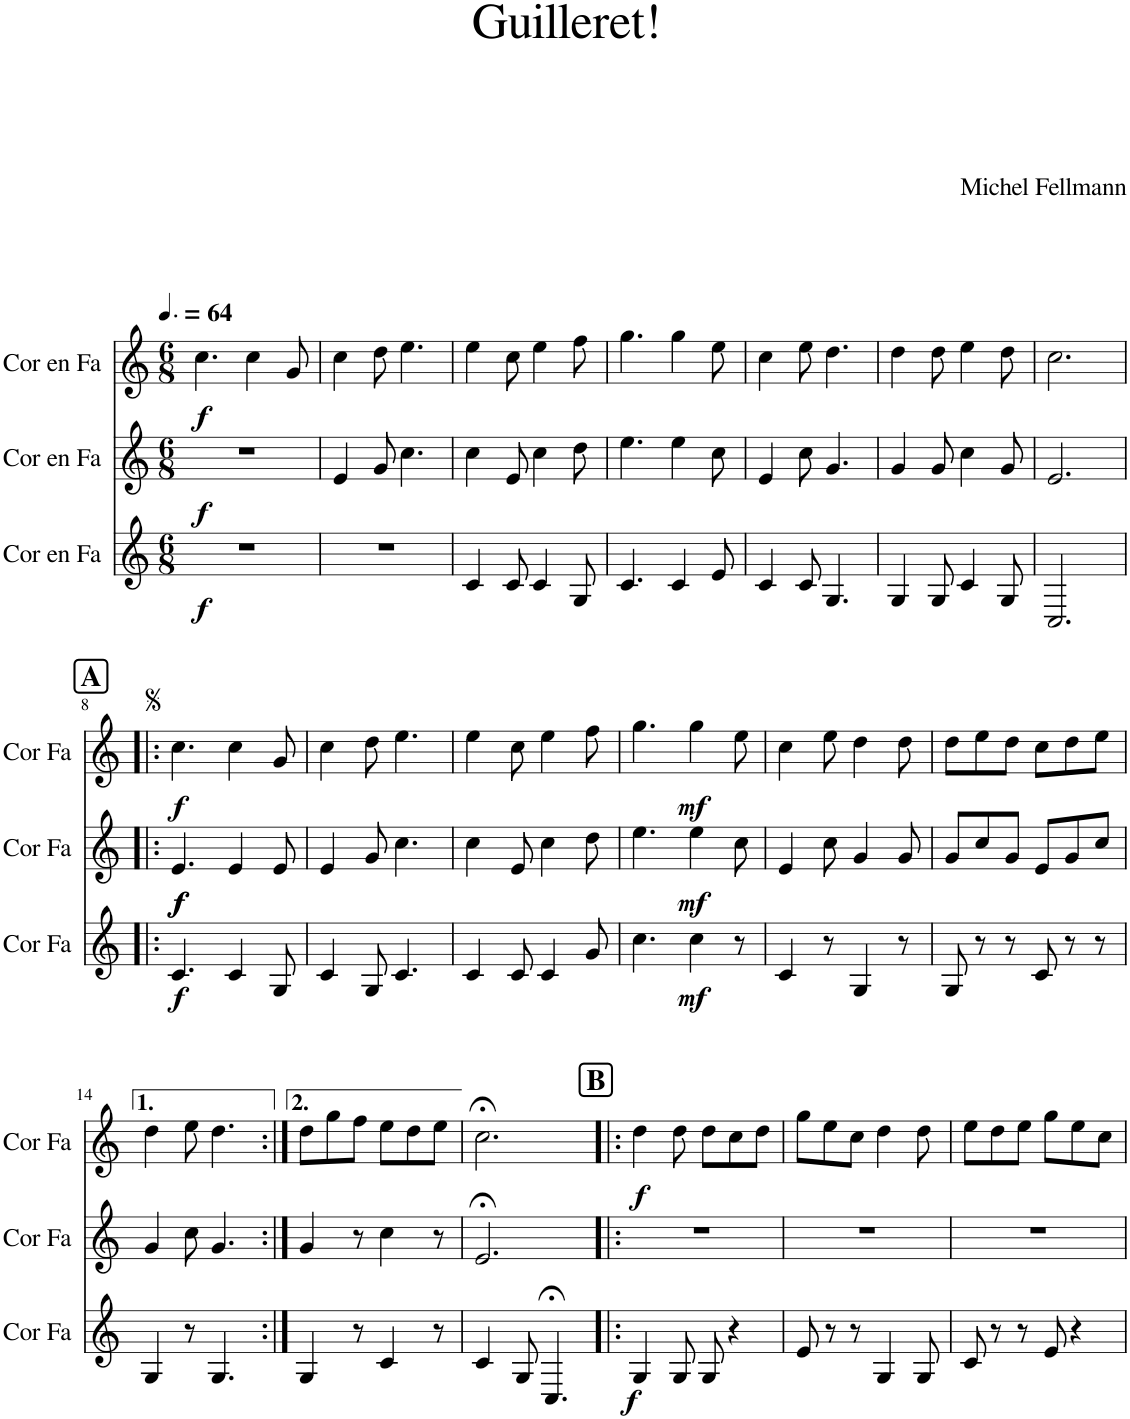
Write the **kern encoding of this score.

**kern	**dynam	**kern	**dynam	**kern	**dynam
*part3	*part3	*part2	*part2	*part1	*part1
*staff3	*staff3	*staff2	*staff2	*staff1	*staff1
*I"Cor en Fa	*	*I"Cor en Fa	*	*I"Cor en Fa	*
*I'Cor Fa	*	*I'Cor Fa	*	*I'Cor Fa	*
*clefG2	*	*clefG2	*	*clefG2	*
*Trd4c7	*	*Trd4c7	*	*Trd4c7	*
*k[]	*	*k[]	*	*k[]	*
*M6/8	*	*M6/8	*	*M6/8	*
*MM96	*	*MM96	*	*MM96	*
=1	=1	=1	=1	=1	=1
!	!LO:DY:b	!	!LO:DY:b	!	!LO:DY:b
2.r	f	2.r	f	4.cc\	f
.	.	.	.	4cc\	.
.	.	.	.	8g/	.
=2	=2	=2	=2	=2	=2
2.r	.	4e/	.	4cc\	.
.	.	8g/	.	8dd\	.
.	.	4.cc\	.	4.ee\	.
=3	=3	=3	=3	=3	=3
4c/	.	4cc\	.	4ee\	.
8c/	.	8e/	.	8cc\	.
4c/	.	4cc\	.	4ee\	.
8G/	.	8dd\	.	8ff\	.
=4	=4	=4	=4	=4	=4
4.c/	.	4.ee\	.	4.gg\	.
4c/	.	4ee\	.	4gg\	.
8e/	.	8cc\	.	8ee\	.
=5	=5	=5	=5	=5	=5
4c/	.	4e/	.	4cc\	.
8c/	.	8cc\	.	8ee\	.
4.G/	.	4.g/	.	4.dd\	.
=6	=6	=6	=6	=6	=6
4G/	.	4g/	.	4dd\	.
8G/	.	8g/	.	8dd\	.
4c/	.	4cc\	.	4ee\	.
8G/	.	8g/	.	8dd\	.
=7	=7	=7	=7	=7	=7
2.C/	.	2.e/	.	2.cc\	.
!!LO:LB:g=z
!!LO:REH:place=s1:a:B:cj:fs=14:t=A
=8!|:	=8!|:	=8!|:	=8!|:	=8!|:	=8!|:
!	!LO:DY:b	!	!LO:DY:b	!	!
!	!	!	!LO:DY:n=1:b	!	!LO:DY:b
4.c/	f	4.e/	f f	4.cc\	f
4c/	.	4e/	.	4cc\	.
8G/	.	8e/	.	8g/	.
=9	=9	=9	=9	=9	=9
4c/	.	4e/	.	4cc\	.
8G/	.	8g/	.	8dd\	.
4.c/	.	4.cc\	.	4.ee\	.
=10	=10	=10	=10	=10	=10
4c/	.	4cc\	.	4ee\	.
8c/	.	8e/	.	8cc\	.
4c/	.	4cc\	.	4ee\	.
8g/	.	8dd\	.	8ff\	.
=11	=11	=11	=11	=11	=11
4.cc\	.	4.ee\	.	4.gg\	.
!	!LO:DY:b	!	!LO:DY:b	!	!LO:DY:b
4cc\	mf	4ee\	mf	4gg\	mf
8r	.	8cc\	.	8ee\	.
=12	=12	=12	=12	=12	=12
4c/	.	4e/	.	4cc\	.
8r	.	8cc\	.	8ee\	.
4G/	.	4g/	.	4dd\	.
8r	.	8g/	.	8dd\	.
=13	=13	=13	=13	=13	=13
8G/	.	8g/L	.	8dd\L	.
8r	.	8cc/	.	8ee\	.
8r	.	8g/J	.	8dd\J	.
8c/	.	8e/L	.	8cc\L	.
8r	.	8g/	.	8dd\	.
8r	.	8cc/J	.	8ee\J	.
!!LO:LB:g=z
=14	=14	=14	=14	=14	=14
4G/	.	4g/	.	4dd\	.
8r	.	8cc\	.	8ee\	.
4.G/	.	4.g/	.	4.dd\	.
=15:|!	=15:|!	=15:|!	=15:|!	=15:|!	=15:|!
4G/	.	4g/	.	8dd\L	.
.	.	.	.	8gg\	.
8r	.	8r	.	8ff\J	.
4c/	.	4cc\	.	8ee\L	.
.	.	.	.	8dd\	.
8r	.	8r	.	8ee\J	.
=16	=16	=16	=16	=16	=16
4c/	.	2.e;</	.	2.cc;<\	.
8G/	.	.	.	.	.
4.C;</	.	.	.	.	.
!!LO:REH:place=s1:a:B:cj:fs=14:t=B
=17!|:	=17!|:	=17!|:	=17!|:	=17!|:	=17!|:
!	!LO:DY:b	!	!	!	!LO:DY:b
4G/	f	2.r	.	4dd\	f
8G/	.	.	.	8dd\	.
8G/	.	.	.	8dd\L	.
4r	.	.	.	8cc\	.
.	.	.	.	8dd\J	.
=18	=18	=18	=18	=18	=18
8e/	.	2.r	.	8gg\L	.
8r	.	.	.	8ee\	.
8r	.	.	.	8cc\J	.
4G/	.	.	.	4dd\	.
8G/	.	.	.	8dd\	.
=19	=19	=19	=19	=19	=19
8c/	.	2.r	.	8ee\L	.
8r	.	.	.	8dd\	.
8r	.	.	.	8ee\J	.
8e/	.	.	.	8gg\L	.
4r	.	.	.	8ee\	.
.	.	.	.	8cc\J	.
=	=	=	=	=	=
*-	*-	*-	*-	*-	*-
